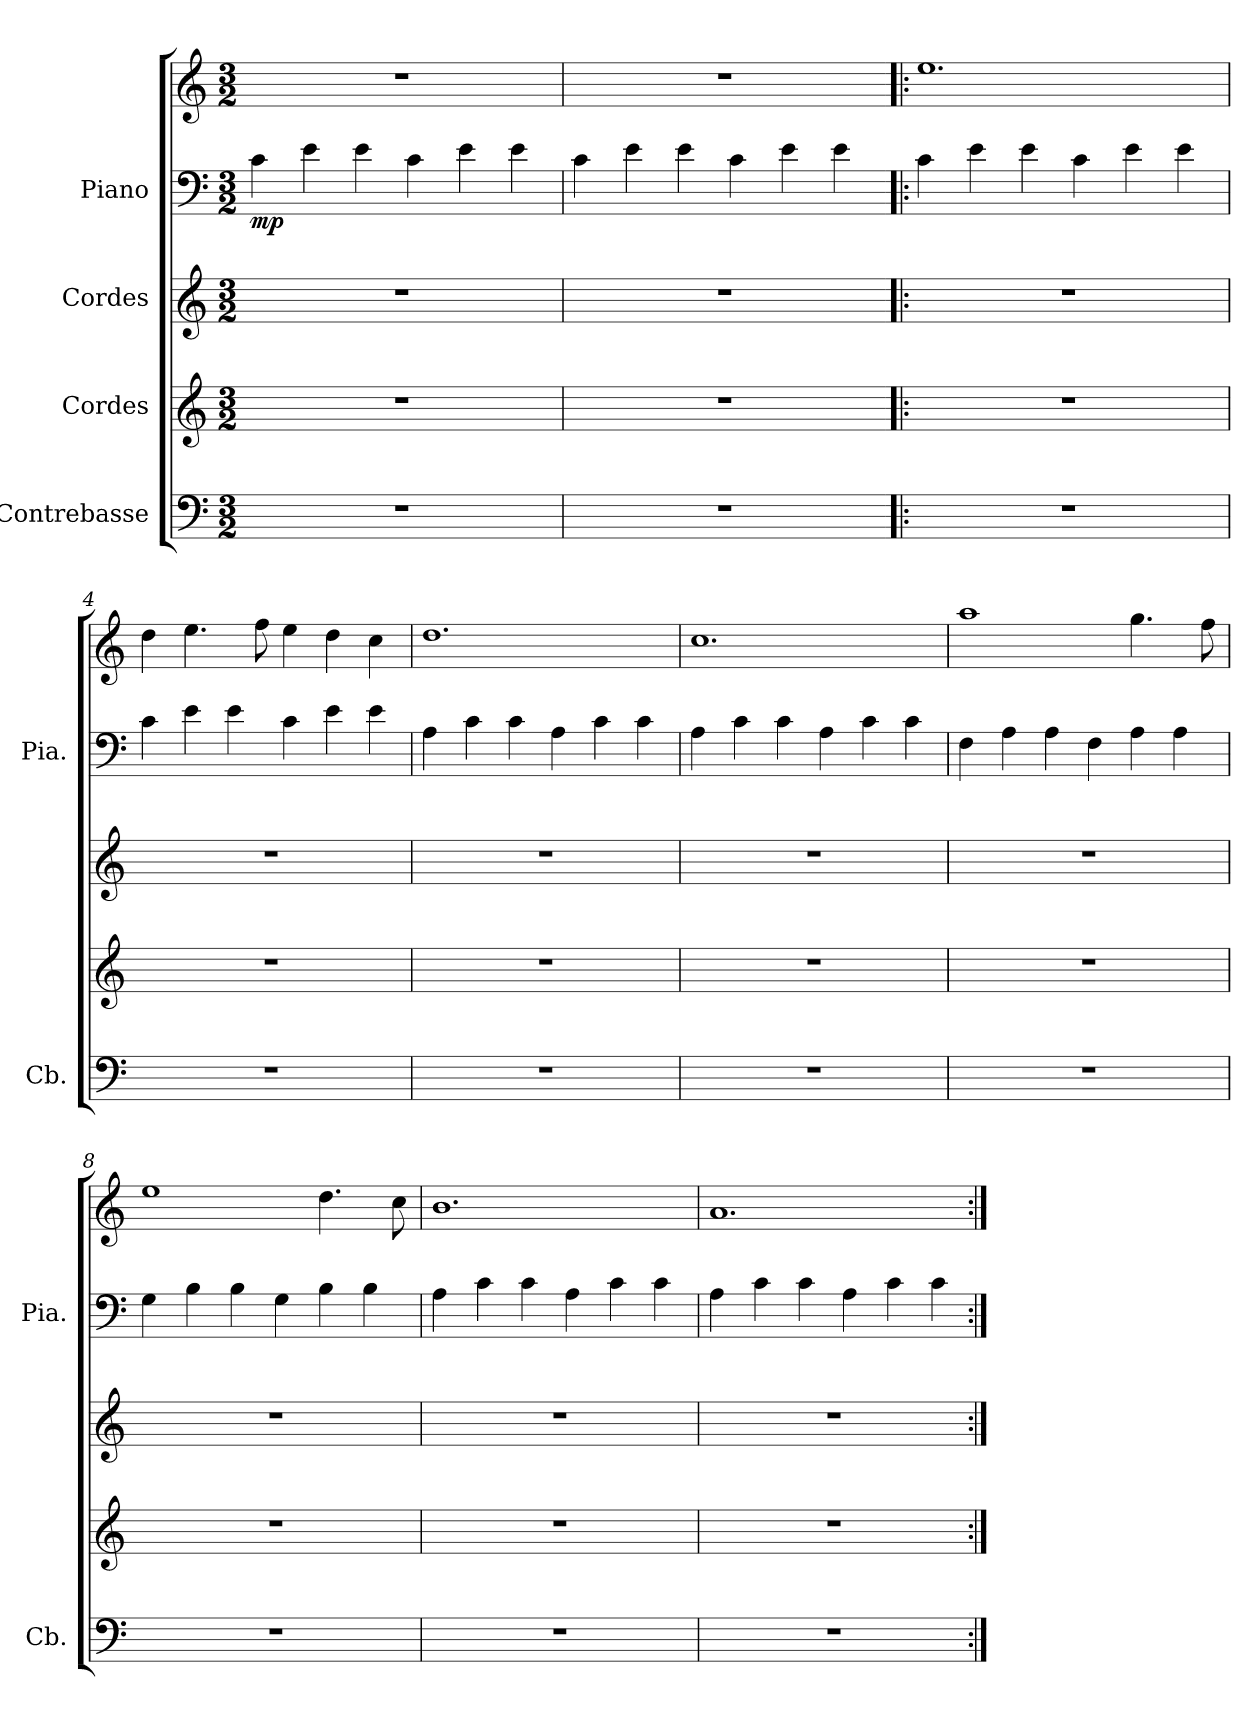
**kern	**kern	**kern	**kern	**kern	**dynam
*part4	*part3	*part2	*part1	*part1	*part1
*staff5	*staff4	*staff3	*staff2	*staff1	*staff1/2
*I"Contrebasse	*I"Cordes	*I"Cordes	*I"Piano	*	*
*I'Cb.	*	*	*I'Pia.	*	*
*clefF4	*clefG2	*clefG2	*clefF4	*clefG2	*
*ITrd7c12	*	*	*	*	*
*k[]	*k[]	*k[]	*k[]	*k[]	*
*M3/2	*M3/2	*M3/2	*M3/2	*M3/2	*
*MM160	*MM160	*MM160	*MM160	*MM160	*
=1	=1	=1	=1	=1	=1
!	!	!	!	!	!LO:DY:b=2
1.r	1.r	1.r	4c\	1.r	mp
.	.	.	4e\	.	.
.	.	.	4e\	.	.
.	.	.	4c\	.	.
.	.	.	4e\	.	.
.	.	.	4e\	.	.
=2	=2	=2	=2	=2	=2
1.r	1.r	1.r	4c\	1.r	.
.	.	.	4e\	.	.
.	.	.	4e\	.	.
.	.	.	4c\	.	.
.	.	.	4e\	.	.
.	.	.	4e\	.	.
=3!|:	=3!|:	=3!|:	=3!|:	=3!|:	=3!|:
!	!	!	!	!	!LO:DY:b=2
!	!	!	!	!	!LO:DY:n=1:b
1.r	1.r	1.r	4c\	1.ee	mp p
.	.	.	4e\	.	.
.	.	.	4e\	.	.
.	.	.	4c\	.	.
.	.	.	4e\	.	.
.	.	.	4e\	.	.
=4	=4	=4	=4	=4	=4
1.r	1.r	1.r	4c\	4dd\	.
.	.	.	4e\	4.ee\	.
.	.	.	4e\	.	.
.	.	.	.	8ff\	.
.	.	.	4c\	4ee\	.
.	.	.	4e\	4dd\	.
.	.	.	4e\	4cc\	.
!!LO:LB:g=z
=5	=5	=5	=5	=5	=5
1.r	1.r	1.r	4A\	1.dd	.
.	.	.	4c\	.	.
.	.	.	4c\	.	.
.	.	.	4A\	.	.
.	.	.	4c\	.	.
.	.	.	4c\	.	.
=6	=6	=6	=6	=6	=6
1.r	1.r	1.r	4A\	1.cc	.
.	.	.	4c\	.	.
.	.	.	4c\	.	.
.	.	.	4A\	.	.
.	.	.	4c\	.	.
.	.	.	4c\	.	.
=7	=7	=7	=7	=7	=7
1.r	1.r	1.r	4F\	1aa	.
.	.	.	4A\	.	.
.	.	.	4A\	.	.
.	.	.	4F\	.	.
.	.	.	4A\	4.gg\	.
.	.	.	4A\	.	.
.	.	.	.	8ff\	.
=8	=8	=8	=8	=8	=8
1.r	1.r	1.r	4G\	1ee	.
.	.	.	4B\	.	.
.	.	.	4B\	.	.
.	.	.	4G\	.	.
.	.	.	4B\	4.dd\	.
.	.	.	4B\	.	.
.	.	.	.	8cc\	.
=9	=9	=9	=9	=9	=9
1.r	1.r	1.r	4A\	1.b	.
.	.	.	4c\	.	.
.	.	.	4c\	.	.
.	.	.	4A\	.	.
.	.	.	4c\	.	.
.	.	.	4c\	.	.
!!LO:PB:g=z
=10	=10	=10	=10	=10	=10
1.r	1.r	1.r	4A\	1.a	.
.	.	.	4c\	.	.
.	.	.	4c\	.	.
.	.	.	4A\	.	.
.	.	.	4c\	.	.
.	.	.	4c\	.	.
=:|!	=:|!	=:|!	=:|!	=:|!	=:|!
*-	*-	*-	*-	*-	*-
